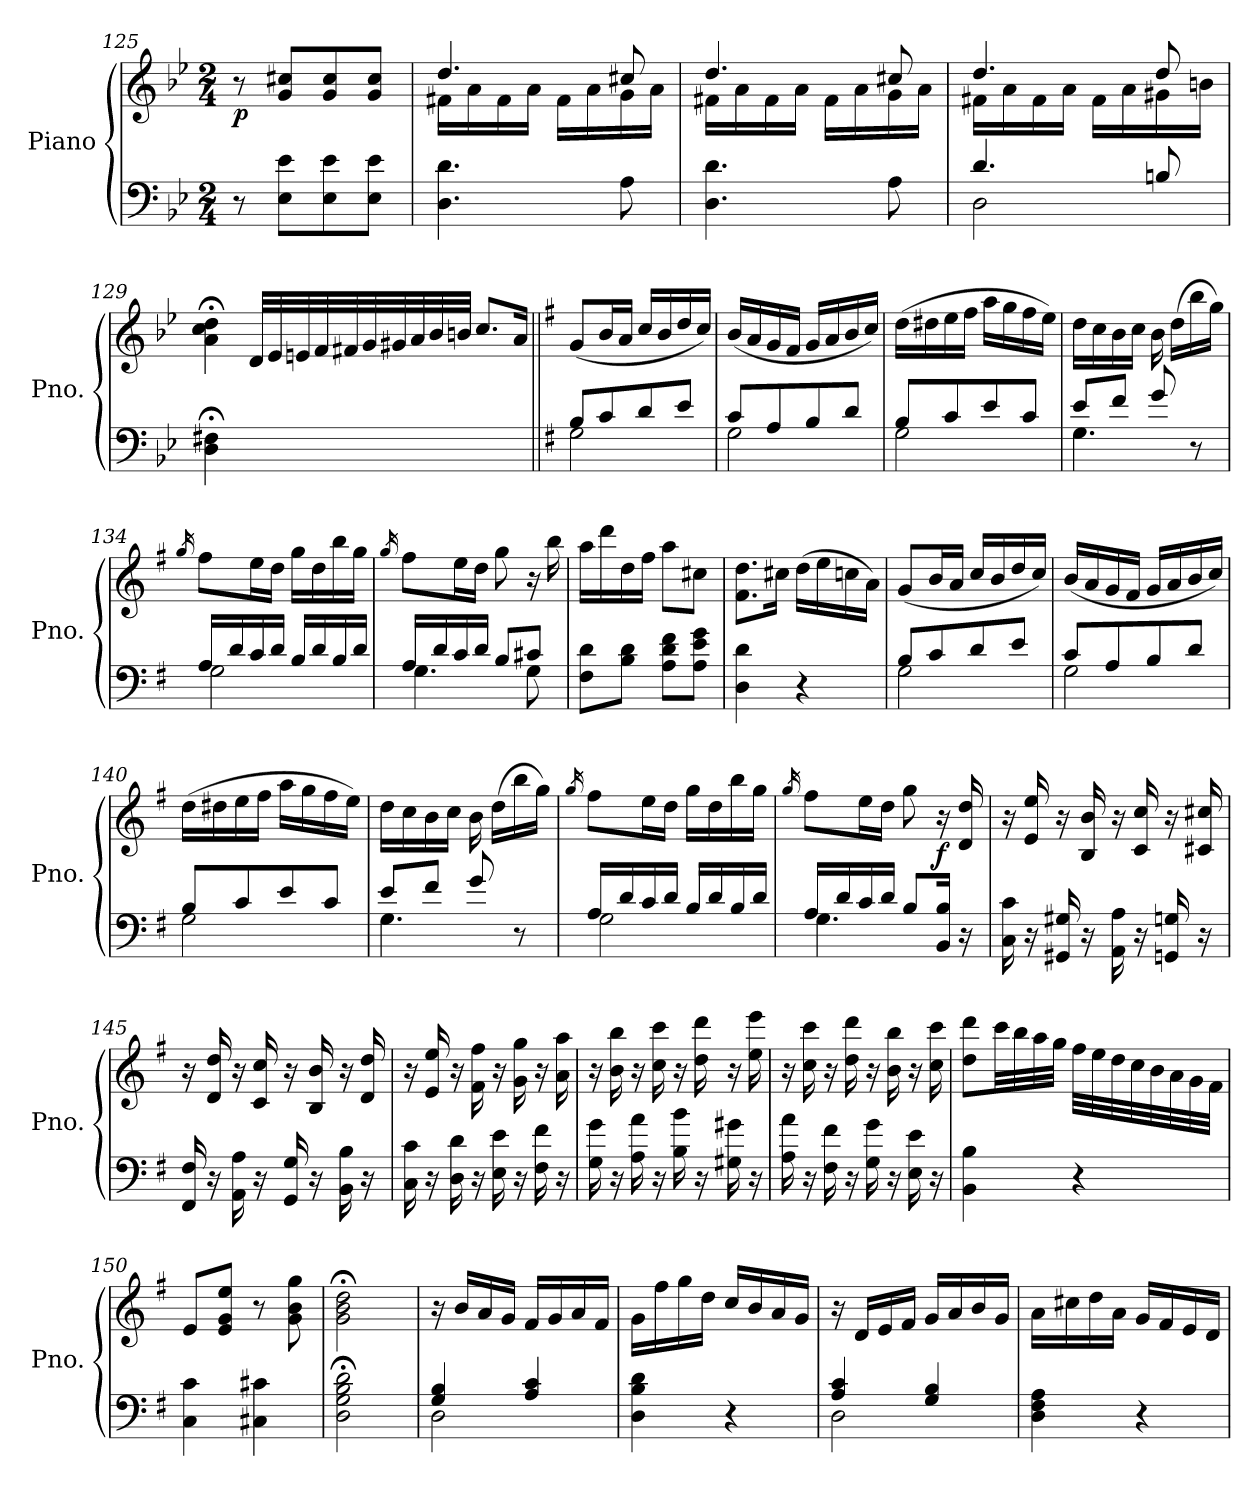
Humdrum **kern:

**kern	**kern	**dynam
*part1	*part1	*part1
*staff2	*staff1	*staff1/2
*I"Piano	*	*
*I'Pno.	*	*
!!LO:LB:g=z
*clefF4	*clefG2	*
*k[b-e-]	*k[b-e-]	*
*B-:	*B-:	*
*M2/4	*M2/4	*
=125	=125	=125
!	!	!LO:DY:b
8r	8r	p
8E-\ 8e-\L	8g/ 8cc#X/L	.
8E-\ 8e-\	8g/ 8cc#/	.
8E-\ 8e-\J	8g/ 8cc#/J	.
=126	=126	=126
*	*^	*
4.D\ 4.d\	4.dd/	16f#X\LL	.
.	.	16a\	.
.	.	16f#\	.
.	.	16a\JJ	.
.	.	16f#\LL	.
.	.	16a\	.
8A\	8cc#X/	16g\	.
.	.	16a\JJ	.
=127	=127	=127	=127
4.D\ 4.d\	4.dd/	16f#X\LL	.
.	.	16a\	.
.	.	16f#\	.
.	.	16a\JJ	.
.	.	16f#\LL	.
.	.	16a\	.
8A\	8cc#X/	16g\	.
.	.	16a\JJ	.
=128	=128	=128	=128
*^	*	*	*
4.d/	2D\	4.dd/	16f#X\LL	.
.	.	.	16a\	.
.	.	.	16f#\	.
.	.	.	16a\JJ	.
.	.	.	16f#\LL	.
.	.	.	16a\	.
8Bn/	.	8dd/	16g#X\	.
.	.	.	16bn\JJ	.
*v	*v	*	*	*
*	*v	*v	*
!!LO:PB:g=z
=129	=129	=129
4D\;< 4F#X\;<	4a\;< 4cc\;< 4dd\;<	.
4ryy	32d/LLL	.
.	32e-/	.
.	32en/	.
.	32f/	.
.	32f#X/	.
.	32g/	.
.	32g#X/	.
.	32a/	.
4ryy	32b-/	.
.	32bn/JJJ	.
.	8.cc/L	.
16ryy	16a/Jk	.
!!LO:LB:g=z
=130||	=130||	=130||
*k[f#]	*k[f#]	*
*G:	*G:	*
*^	*	*
8B/L	2G\	(8g/L	.
8c/	.	16b/L	.
.	.	16a/JJ	.
8d/	.	16cc/LL	.
.	.	16b/	.
8e/J	.	16dd/	.
.	.	16cc/JJ)	.
=131	=131	=131	=131
8c/L	2G\	(16b/LL	.
.	.	16a/	.
8A/	.	16g/	.
.	.	16f#/JJ	.
8B/	.	16g/LL	.
.	.	16a/	.
8d/J	.	16b/	.
.	.	16cc/JJ)	.
=132	=132	=132	=132
8B/L	2G\	(16dd\LL	.
.	.	16dd#X\	.
8c/	.	16ee\	.
.	.	16ff#\JJ	.
8e/	.	16aa\LL	.
.	.	16gg\	.
8c/J	.	16ff#\	.
.	.	16ee\JJ)	.
=133	=133	=133	=133
8e/L	4.G\	16dd\LL	.
.	.	16cc\	.
8f#/J	.	16b\	.
.	.	16cc\JJ	.
8g/	.	16b\	.
.	.	(16dd\LL	.
8r	8ryy	16bb\	.
.	.	16gg\JJ)	.
=134	=134	=134	=134
.	.	16qgg/	.
16A/LL	2G\	8ff#\L	.
16d/	.	.	.
16c/	.	16ee\L	.
16d/JJ	.	16dd\JJ	.
16B/LL	.	16gg\LL	.
16d/	.	16dd\	.
16B/	.	16bb\	.
16d/JJ	.	16gg\JJ	.
!!LO:LB:g=z
=135	=135	=135	=135
.	.	16qgg/	.
16A/LL	4.G\	8ff#\L	.
16d/	.	.	.
16c/	.	16ee\L	.
16d/JJ	.	16dd\JJ	.
8B/L	.	8gg\	.
8c#X/J	8G\	16r	.
.	.	16bb\	.
*v	*v	*	*
!!LO:LB:g=z
=136	=136	=136
8F#\ 8d\L	16aa\LL	.
.	16ddd\	.
8B\ 8d\J	16dd\	.
.	16ff#\JJ	.
8A\ 8d\ 8f#\L	8aa\L	.
8A\ 8e\ 8g\J	8cc#X\J	.
=137	=137	=137
4D\ 4d\	8.f#\ 8.dd\L	.
.	16cc#X\Jk	.
4r	(16dd\LL	.
.	16ee\	.
.	16ccn\	.
.	16a\JJ)	.
=138	=138	=138
*^	*	*
8B/L	2G\	(8g/L	.
8c/	.	16b/L	.
.	.	16a/JJ	.
8d/	.	16cc/LL	.
.	.	16b/	.
8e/J	.	16dd/	.
.	.	16cc/JJ)	.
=139	=139	=139	=139
8c/L	2G\	(16b/LL	.
.	.	16a/	.
8A/	.	16g/	.
.	.	16f#/JJ	.
8B/	.	16g/LL	.
.	.	16a/	.
8d/J	.	16b/	.
.	.	16cc/JJ)	.
=140	=140	=140	=140
8B/L	2G\	(16dd\LL	.
.	.	16dd#X\	.
8c/	.	16ee\	.
.	.	16ff#\JJ	.
8e/	.	16aa\LL	.
.	.	16gg\	.
8c/J	.	16ff#\	.
.	.	16ee\JJ)	.
!!LO:LB:g=z
=141	=141	=141	=141
8e/L	4.G\	16dd\LL	.
.	.	16cc\	.
8f#/J	.	16b\	.
.	.	16cc\JJ	.
8g/	.	16b\	.
.	.	(16dd\LL	.
8r	8ryy	16bb\	.
.	.	16gg\JJ)	.
!!LO:LB:g=z
=142	=142	=142	=142
.	.	16qgg/	.
16A/LL	2G\	8ff#\L	.
16d/	.	.	.
16c/	.	16ee\L	.
16d/JJ	.	16dd\JJ	.
16B/LL	.	16gg\LL	.
16d/	.	16dd\	.
16B/	.	16bb\	.
16d/JJ	.	16gg\JJ	.
=143	=143	=143	=143
.	.	16qgg/	.
16A/LL	4.G\	8ff#\L	.
16d/	.	.	.
16c/	.	16ee\L	.
16d/JJ	.	16dd\JJ	.
8B/L	.	8gg\	.
!	!	!	!LO:DY:b
16BB/ 16B/Jk	8ryy	16r	f
16r	.	16d/ 16dd/	.
*v	*v	*	*
=144	=144	=144
16C\ 16c\	16r	.
16r	16e/ 16ee/	.
16GG#X/ 16G#X/	16r	.
16r	16B/ 16b/	.
16AA\ 16A\	16r	.
16r	16c/ 16cc/	.
16GGn/ 16Gn/	16r	.
16r	16c#X/ 16cc#X/	.
=145	=145	=145
16FF#/ 16F#/	16r	.
16r	16d/ 16dd/	.
16AA\ 16A\	16r	.
16r	16c/ 16cc/	.
16GG/ 16G/	16r	.
16r	16B/ 16b/	.
16BB\ 16B\	16r	.
16r	16d/ 16dd/	.
!!LO:PB:g=z
=146	=146	=146
16C\ 16c\	16r	.
16r	16e/ 16ee/	.
16D\ 16d\	16r	.
16r	16f#\ 16ff#\	.
16E\ 16e\	16r	.
16r	16g\ 16gg\	.
16F#\ 16f#\	16r	.
16r	16a\ 16aa\	.
!!LO:LB:g=z
=147	=147	=147
16G\ 16g\	16r	.
16r	16b\ 16bb\	.
16A\ 16a\	16r	.
16r	16cc\ 16ccc\	.
16B\ 16b\	16r	.
16r	16dd\ 16ddd\	.
16G#X\ 16g#X\	16r	.
16r	16ee\ 16eee\	.
=148	=148	=148
16A\ 16a\	16r	.
16r	16cc\ 16ccc\	.
16F#\ 16f#\	16r	.
16r	16dd\ 16ddd\	.
16G\ 16g\	16r	.
16r	16b\ 16bb\	.
16E\ 16e\	16r	.
16r	16cc\ 16ccc\	.
=149	=149	=149
4BB\ 4B\	8dd\ 8ddd\L	.
.	32ccc\LL	.
.	32bb\	.
.	32aa\	.
.	32gg\JJJ	.
4r	32ff#\LLL	.
.	32ee\	.
.	32dd\	.
.	32cc\	.
.	32b\	.
.	32a\	.
.	32g\	.
.	32f#\JJJ	.
=150	=150	=150
4C\ 4c\	8e/L	.
.	8e/ 8g/ 8ee/J	.
4C#X\ 4c#X\	8r	.
.	8g\ 8b\ 8gg\	.
=151	=151	=151
2D\;< 2G\;< 2B\;< 2d\;<	2g\;< 2b\;< 2dd\;<	.
=152	=152	=152
*^	*	*
4G/ 4B/	2D\	16r	.
.	.	16b/LL	.
.	.	16a/	.
.	.	16g/JJ	.
4A/ 4c/	.	16f#/LL	.
.	.	16g/	.
.	.	16a/	.
.	.	16f#/JJ	.
*v	*v	*	*
!!LO:LB:g=z
=153	=153	=153
4D\ 4B\ 4d\	16g\LL	.
.	16ff#\	.
.	16gg\	.
.	16dd\JJ	.
4r	16cc/LL	.
.	16b/	.
.	16a/	.
.	16g/JJ	.
=154	=154	=154
*^	*	*
4A/ 4c/	2D\	16r	.
.	.	16d/LL	.
.	.	16e/	.
.	.	16f#/JJ	.
4G/ 4B/	.	16g/LL	.
.	.	16a/	.
.	.	16b/	.
.	.	16g/JJ	.
*v	*v	*	*
=155	=155	=155
4D\ 4F#\ 4A\	16a\LL	.
.	16cc#X\	.
.	16dd\	.
.	16a\JJ	.
4r	16g/LL	.
.	16f#/	.
.	16e/	.
.	16d/JJ	.
=	=	=
*-	*-	*-
